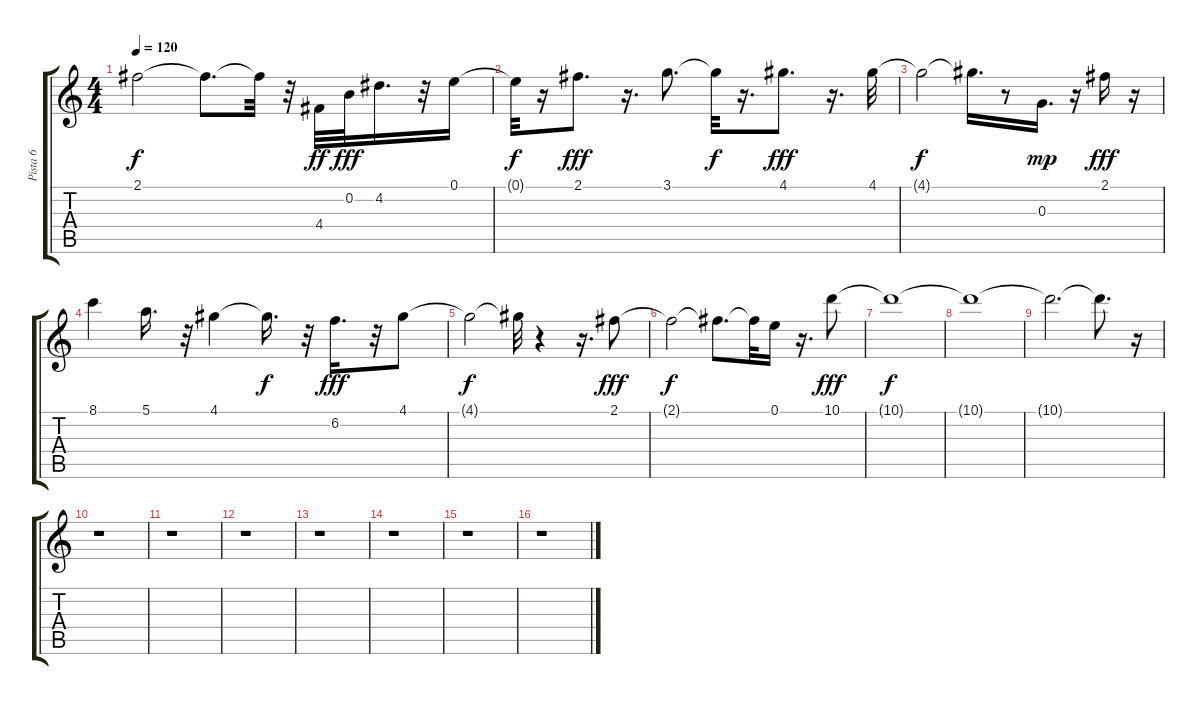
\track ("Pista 6" "Pista 6") {instrument overdrivenguitar}
\staff {score tabs}
\tuning (E4 B3 G3 D3 A2 E2) {hide}
\ts (4 4)
\tempo 120
\clef g2
\ks c
2.1{t}.2{dy f} 2.1{t}.8{d} 2.1{t}.32 r.32 4.4.32{dy ff} 0.2.32{dy fff} 4.2.16{d} r.32 0.1.16 |
0.1{t}.32{dy f} r.16 2.1.8{d dy fff} r.16{d} 3.1.8{d} 3.1{t}.32{dy f} r.16{d} 4.1.8{d dy fff} r.16{d} 4.1.32 |
4.1{t}.2{dy f} 4.1{t}.16{d} r.8 0.3.16{d dy mp} r.16 2.1.16{dy fff} r.16 |
8.1.4 5.1.16{d} r.32 4.1.4 4.1{t}.16{d dy f} r.32 6.2.16{d dy fff} r.32 4.1.8 |
4.1{t}.2{dy f} 4.1{t}.32 r.4 r.16{d} 2.1.8{dy fff} |
2.1{t}.2{dy f} 2.1{t}.8{d} 2.1{t}.32 0.1.16 r.16{d} 10.1.8{dy fff} |
10.1{t}.1{dy f} |
10.1{t}.1 |
10.1{t}.2{d} 10.1{t}.8{d} r.16 |
r.1 |
r.1 |
r.1 |
r.1 |
r.1 |
r.1 |
r.1
